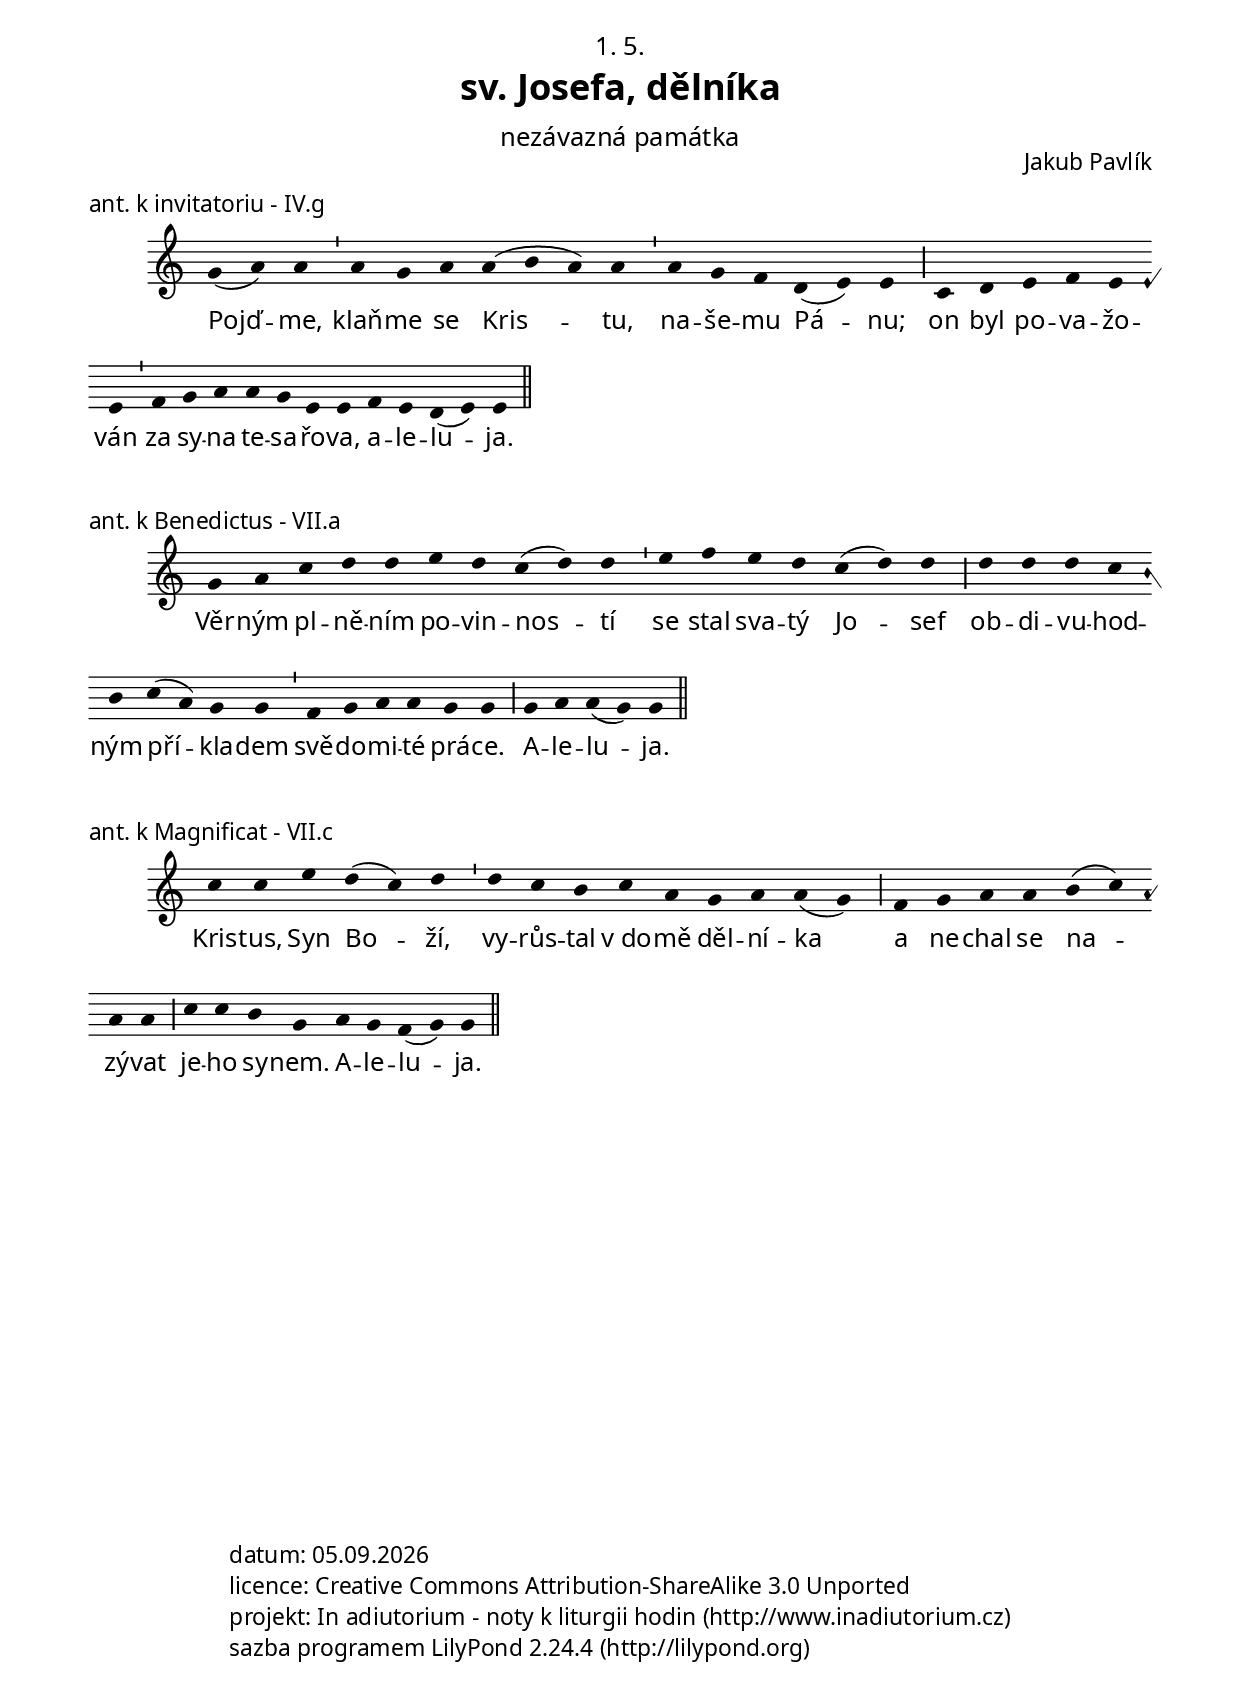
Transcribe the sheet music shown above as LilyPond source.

\version "2.19.16"

\include "../spolecne.ly"

\header {
  title = \markup\titleSvatek
            "sv. Josefa, dělníka"
            "nezávazná památka"
            "1. 5."
  composer = "Jakub Pavlík"
}

\score {
  \relative c'' {
    \choralniRezim
    g4( a) a \barMin
    a g a a( b a) a \barMin
    a g f d( e) e \barMaior
    c d e f e e \barMin
    f g a a g e e \bar ""
    f e d( e) e \barFinalis
  }
  \addlyrics {
    Pojď -- me,
    klaň -- me se Kris -- tu,
    na -- še -- mu Pá -- nu;
    on byl po -- va -- žo -- ván
    za sy -- na te -- sa -- řo -- va,
    a -- le -- lu -- ja.
  }
  \header {
    quid = "ant. k invitatoriu"
    modus = "IV"
    differentia = "g"
    psalmus = ""
    id = "invit"
    piece = \markup {\sestavTitulekBezZalmu}
  }
}

\score {
  \relative c'' {
    \choralniRezim
    g4 a c d d e d c( d) d \barMin
    e f e d c( d) d \barMaior
    d d d c b c( a) g g \barMin
    f g a a g g \barMaior
    g a a( g) g \barFinalis
  }
  \addlyrics {
    Věr -- ným pl -- ně -- ním po -- vin -- nos -- tí
    se stal sva -- tý Jo -- sef
    ob -- di -- vu -- hod -- ným pří -- kla -- dem
    svě -- do -- mi -- té prá -- ce.
    A -- le -- lu -- ja.
  }
  \header {
    quid = "ant. k Benedictus"
    modus = "VII"
    differentia = "a"
    psalmus = ""
    id = "aben"
    piece = \markup {\sestavTitulekBezZalmu}
  }
}

\score {
  \relative c'' {
    \choralniRezim
    c4 c e d( c) d \barMin
    d c b c a g a a( g) \barMaior
    f g a a b( c) a a \barMaior
    c c b g
    a g f( g) g \barFinalis
  }
  \addlyrics {
    Kris -- tus, Syn Bo -- ží,
    vy -- růs -- tal v_do -- mě děl -- ní -- ka
    a ne -- chal se na -- zý -- vat
    je -- ho sy -- nem.
    A -- le -- lu -- ja.
  }
  \header {
    quid = "ant. k Magnificat"
    modus = "VII"
    differentia = "c"
    psalmus = ""
    id = "amag"
    piece = \markup {\sestavTitulekBezZalmu}
  }
}